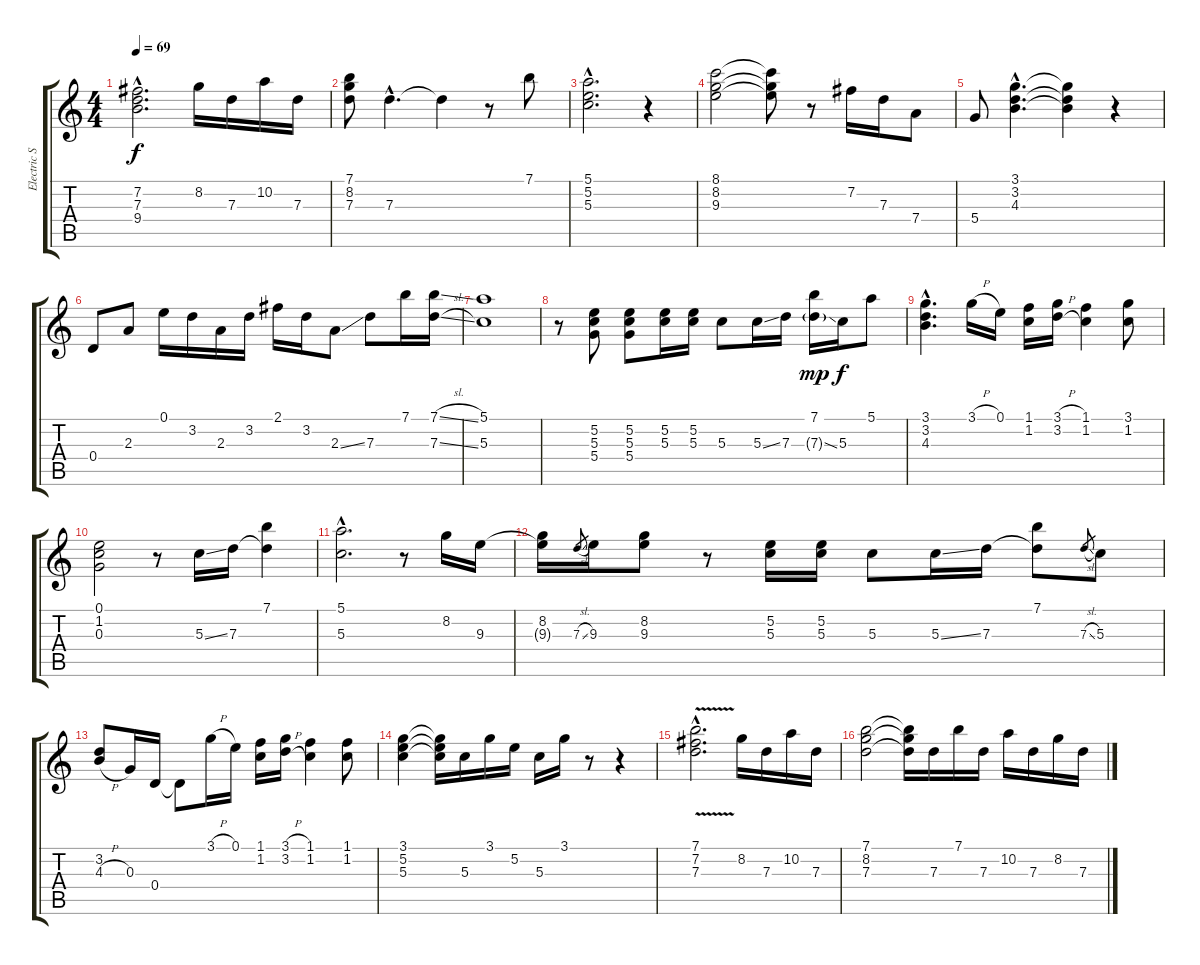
\track ("Electric Standard" "Electric S") {instrument electricguitarjazz}
\staff {score tabs}
\tuning (E4 B3 G3 D3 A2 E2) {hide}
\ts (4 4)
\tempo 69
\clef g2
\ks c
(7.2{hac} 7.3{hac} 9.4{hac}).2{d dy f} 8.2.16 7.3.16 10.2.16 7.3.16 |
(7.1 8.2 7.3).8 7.3{hac}.4{d} 7.3{t}.4 r.8 7.1.8 |
(5.1{hac} 5.2{hac} 5.3{hac}).2{d} r.4 |
(8.1 8.2 9.3).2 (8.1{t} 8.2{t} 9.3{t}).8 r.8 7.2.16 7.3.16 7.4.8 |
5.4.8 (3.1{hac} 3.2{hac} 4.3{hac}).4{d} (3.1{t} 3.2{t} 4.3{t}).4 r.4 |
0.4.8 2.3.8 0.1.16 3.2.16 2.3.16 3.2.16 2.1.16 3.2.16 2.3{ss}.8 7.3.8 7.1.16 (7.1{sl} 7.3{sl}).16 |
(5.1 5.3).1 |
r.8 (5.2 5.3 5.4).8 (5.2 5.3 5.4).8 (5.2 5.3).16 (5.2 5.3).16 5.3.8 5.3{ss}.16 7.3.16 (7.1 7.3{ss g}).16{dy mp} 5.3.16{dy f} 5.1.8 |
(3.1{hac} 3.2{hac} 4.3{hac}).4{d} 3.1{h}.16 0.1.16 (1.1 1.2).16 (3.1{h} 3.2{h}).16 (1.1 1.2).4 (3.1 1.2).8 |
(0.1 1.2 0.3).2 r.8 5.3{ss}.16 7.3.16 (7.1 7.3{t}).4 |
(5.1{hac} 5.3{hac}).2{d} r.8 8.2.16 9.3.16 |
(8.2 9.3{t}).16 7.3{sl}.8{gr} 9.3.16 (8.2 9.3).8 r.8 (5.2 5.3).16 (5.2 5.3).16 5.3.8 5.3{ss}.16 7.3.16 (7.1 7.3{t}).8 7.3{sl}.8{gr} 5.3.8 |
(3.2 4.3{h}).8 0.3.16 0.4.16 0.4{t}.8 3.1{h}.16 0.1.16 (1.1 1.2).16 (3.1{h} 3.2{h}).16 (1.1 1.2).4 (1.1 1.2).8 |
(3.1 5.2 5.3).4 (3.1{t} 5.2{t} 5.3{t}).16 5.3.16 3.1.16 5.2.16 5.3.16 3.1.16 r.8 r.4 |
(7.1{v hac} 7.2{v hac} 7.3{v hac}).2{d} 8.2.16 7.3.16 10.2.16 7.3.16 |
(7.1 8.2 7.3).2 (7.1{t} 8.2{t} 7.3{t}).16 7.3.16 7.1.16 7.3.16 10.2.16 7.3.16 8.2.16 7.3.16
